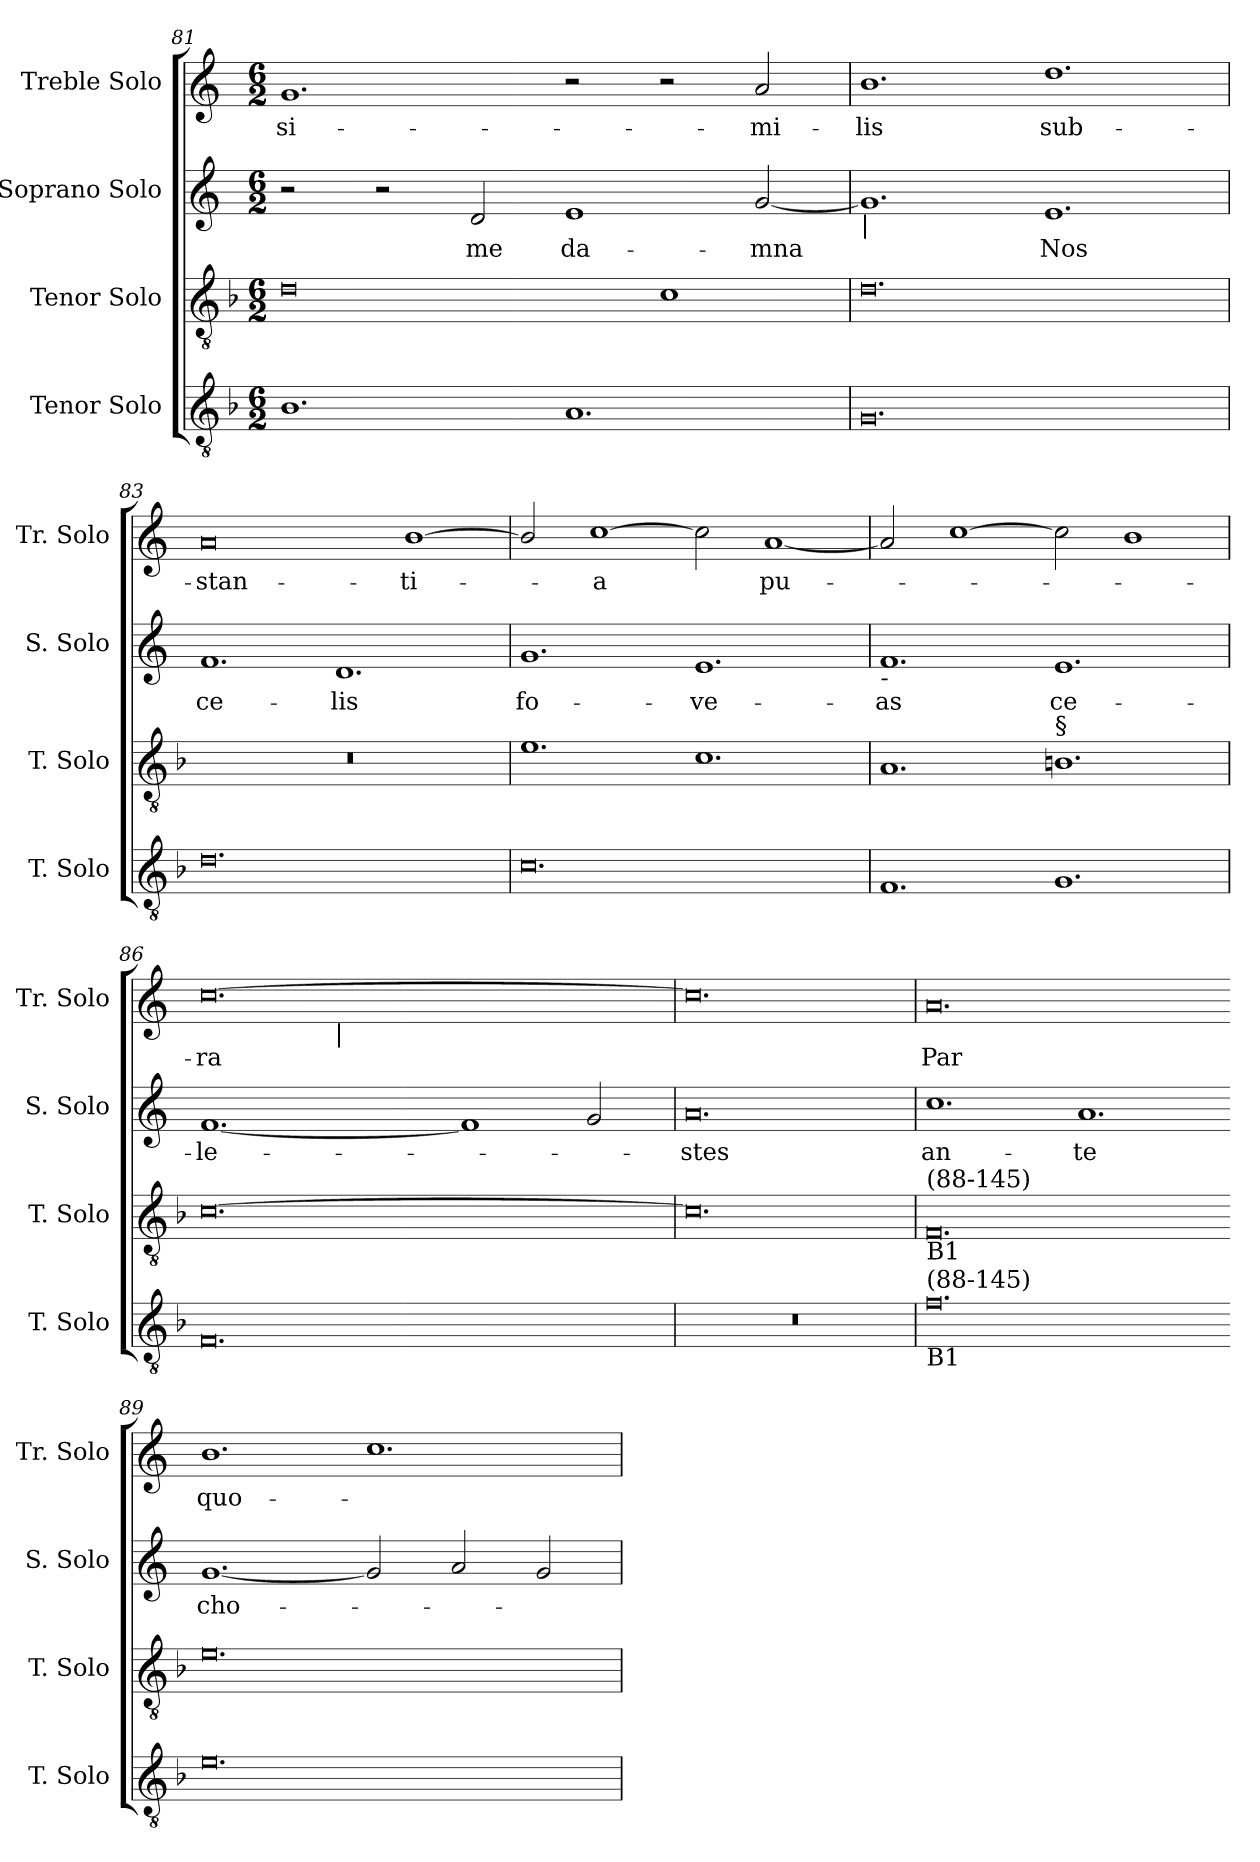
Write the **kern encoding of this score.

**kern	**kern	**kern	**text	**kern	**text
*part4	*part3	*part2	*part2	*part1	*part1
*staff4	*staff3	*staff2	*staff2	*staff1	*staff1
*I"Tenor Solo	*I"Tenor Solo	*I"Soprano Solo	*	*I"Treble Solo	*
*I'T. Solo	*I'T. Solo	*I'S. Solo	*	*I'Tr. Solo	*
*clefGv2	*clefGv2	*clefG2	*	*clefG2	*
*ITrd7c12	*ITrd7c12	*	*	*	*
*k[b-]	*k[b-]	*k[]	*	*k[]	*
*F:	*F:	*C:	*	*C:	*
*M6/2	*M6/2	*M6/2	*	*M6/2	*
=81	=81	=81	=81	=81	=81
!	!	!	!	!	!LO:LY:b:color=#000000
1.BB-i	0Di	2r	.	1.gi	si-
.	.	2r	.	.	.
!	!	!	!LO:LY:b:color=#000000	!	!
.	.	2di/	-me	.	.
!	!	!	!LO:LY:b:color=#000000	!	!
1.AAi	.	1ei	da-	2r	.
.	1Ci	.	.	2r	.
!	!	!	!LO:LY:b:color=#000000	!	!
!	!	!	!	!	!LO:LY:b:color=#000000
.	.	[<2gi/	-mna	2ai/	-mi-
=82	=82	=82	=82	=82	=82
!	!	!LO:TX:b:i:t=|	!	!	!
!	!	!	!	!	!LO:LY:b:color=#000000
0.GGi	0.Di	1.gi]	.	1.bi	-lis
!	!	!	!LO:LY:b:color=#000000	!	!
!	!	!	!	!	!LO:LY:b:color=#000000
.	.	1.ei	Nos	1.ddi	sub-
=83	=83	=83	=83	=83	=83
!	!LO:N:vis=1	!	!	!	!
!	!	!	!LO:LY:b:color=#000000	!	!
!	!	!	!	!	!LO:LY:b:color=#000000
0.Di	0.r	1.fi	ce-	0ai	-stan-
!	!	!	!LO:LY:b:color=#000000	!	!
.	.	1.di	-lis	.	.
!	!	!	!	!	!LO:LY:b:color=#000000
.	.	.	.	[<1bi	-ti-
=84	=84	=84	=84	=84	=84
!	!	!	!LO:LY:b:color=#000000	!	!
0.Ci	1.Ei	1.gi	fo-	2bi/]	.
!	!	!	!	!	!LO:LY:b:color=#000000
.	.	.	.	[>1cci	-a
!	!	!	!LO:LY:b:color=#000000	!	!
.	1.Ci	1.ei	-ve-	2cci\]	.
!	!	!	!	!	!LO:LY:b:color=#000000
.	.	.	.	[<1ai	pu-
!!LO:LB:g=z
=85	=85	=85	=85	=85	=85
!	!	!LO:TX:b:i:t=-	!	!	!
!	!	!	!LO:LY:b:color=#000000	!	!
1.FFi	1.AAi	1.fi	-as	2ai/]	.
.	.	.	.	[>1cci	.
!	!LO:TX:a:t=§	!	!	!	!
!	!	!	!LO:LY:b:color=#000000	!	!
1.GGi	1.BBni	1.ei	ce-	2cci\]	.
.	.	.	.	1bi	.
=86	=86	=86	=86	=86	=86
!	!	!	!LO:LY:b:color=#000000	!	!
!	!	!	!	!	!LO:LY:b:color=#000000
*	*	*	*	*^	*
0.FFi	[>0.Ci	[<1.fi	-le-	[>0.cci	4ryy	-ra
.	.	.	.	.	8ryy	.
.	.	.	.	.	16ryy	.
.	.	.	.	.	32ryy	.
.	.	.	.	.	64ryy	.
.	.	.	.	.	512.ryy	.
!	!	!	!	!	!LO:TX:b:i:t=|	!
.	.	.	.	.	1ryy	.
.	.	.	.	.	1ryy	.
.	.	1fi]	.	.	.	.
.	.	.	.	.	2ryy	.
.	.	2gi/	.	.	.	.
.	.	.	.	.	128ryy	.
.	.	.	.	.	256ryy	.
.	.	.	.	.	1024ryy	.
=87	=87	=87	=87	=87	=87	=87
!LO:N:vis=1	!	!	!	!	!	!
*	*	*	*	*v	*v	*
*	*	*	*	*^	*
!	!	!	!LO:LY:b:color=#000000	!	!	!
*	*	*	*	*v	*v	*
0.r	0.Ci]	0.ai	-stes	0.cci]	.
=88	=88	=88	=88	=88	=88
!	!	!	!LO:LY:b:color=#000000	!	!
!	!LO:TX:b:t=B1	!	!	!	!
!	!LO:TX:t=(88-145)	!	!	!	!
!LO:TX:b:t=B1	!	!	!	!	!
!LO:TX:t=(88-145)	!	!	!	!	!
!	!	!	!	!	!LO:LY:b:color=#000000
0.Fi	0.FFi	1.cci	an-	0.ai	Par
!	!	!	!LO:LY:b:color=#000000	!	!
.	.	1.ai	-te	.	.
=89-	=89-	=89-	=89-	=89-	=89-
!	!	!	!LO:LY:b:color=#000000	!	!
!	!	!	!	!	!LO:LY:b:color=#000000
0.Ei	0.Ei	[<1.gi	cho-	1.bi	quo-
.	.	2gi/]	.	1.cci	.
.	.	2ai/	.	.	.
.	.	2gi/	.	.	.
=	=	=	=	=	=
*-	*-	*-	*-	*-	*-
